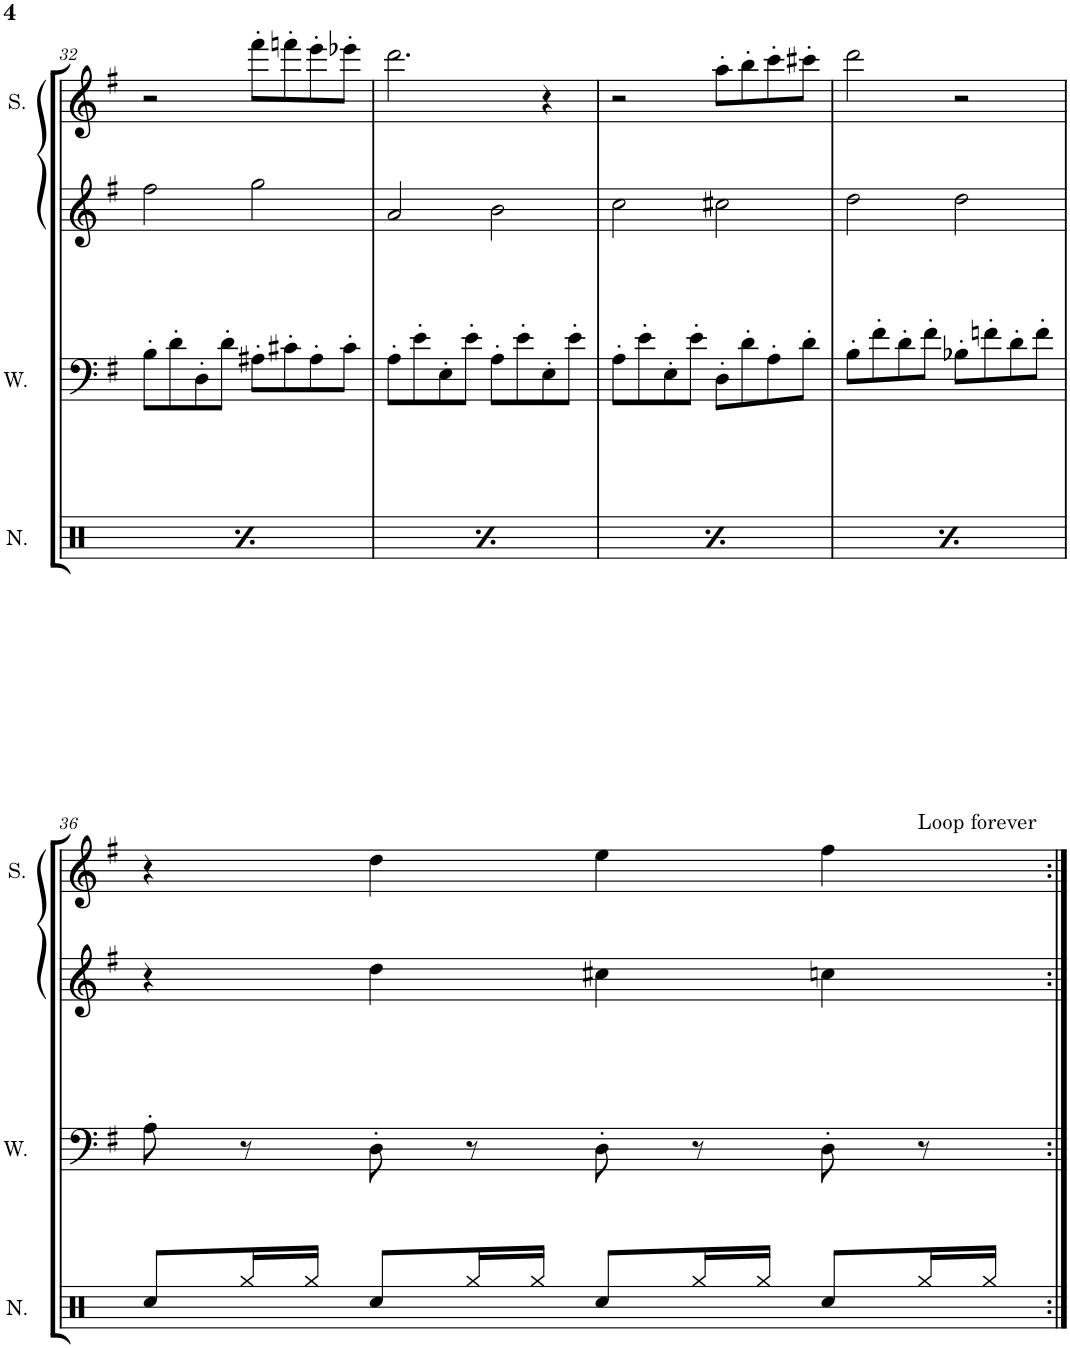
**kern	**kern	**kern
*part3	*part2	*part1
*staff3	*staff2	*staff1
*I"Wave	*I"Square Synthesizer	*I"Square
*I'W.	*	*I'S.
!!LO:PB:g=z
*clefF4	*clefG2	*clefG2
*k[f#]	*k[f#]	*k[f#]
*M4/4	*M4/4	*M4/4
*met(c)	*met(c)	*met(c)
=32	=32	=32
8B'\L	2ff#\	2r
8d'\	.	.
8D'\	.	.
8d'\J	.	.
8A#X'\L	2gg\	8fff#'\L
8c#X'\	.	8fffn'\
8A#'\	.	8eee'\
8c#'\J	.	8eee-X'\J
=33	=33	=33
8A'\L	2a/	2.ddd\
8e'\	.	.
8E'\	.	.
8e'\J	.	.
8A'\L	2b\	.
8e'\	.	.
8E'\	.	4r
8e'\J	.	.
=34	=34	=34
8A'\L	2cc\	2r
8e'\	.	.
8E'\	.	.
8e'\J	.	.
8D'\L	2cc#X\	8aa'\L
8d'\	.	8bb'\
8A'\	.	8ccc'\
8d'\J	.	8ccc#X'\J
=35	=35	=35
8B'\L	2dd\	2ddd\
8f#'\	.	.
8d'\	.	.
8f#'\J	.	.
8B-X'\L	2dd\	2r
8fn'\	.	.
8d'\	.	.
8f'\J	.	.
!!LO:LB:g=z
=36	=36	=36
*	*	*^
8A'\	4r	4r	2..ryy
8r	.	.	.
8D'\	4dd\	4dd\	.
8r	.	.	.
8D'\	4cc#X\	4ee\	.
8r	.	.	.
8D'\	4ccn\	4ff#\	.
!	!	!	!LO:TX:a:t=Loop forever
8r	.	.	8ryy
*	*	*v	*v
=:|!	=:|!	=:|!
*-	*-	*-
